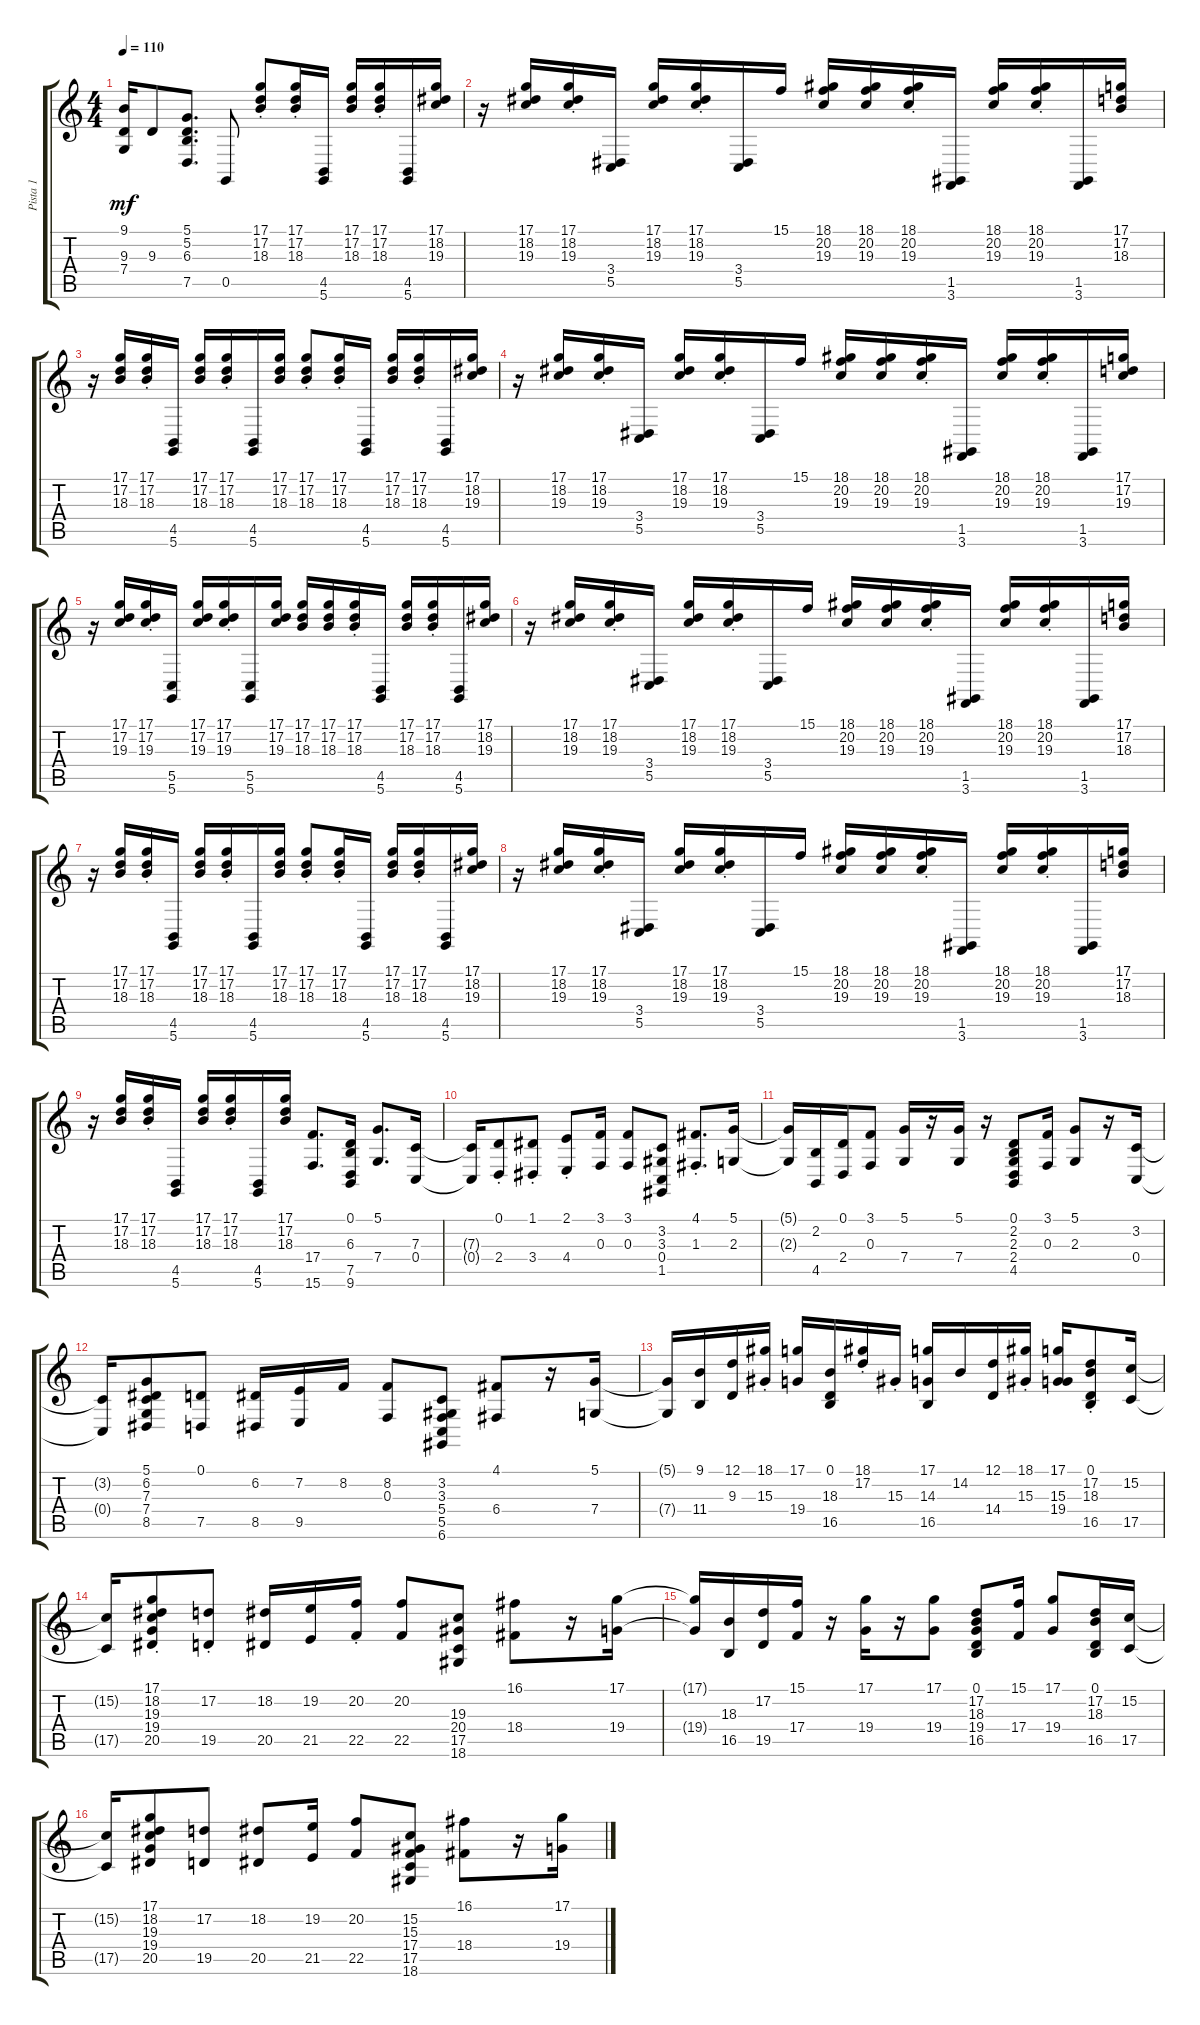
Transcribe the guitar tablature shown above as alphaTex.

\track ("Pista 1" "Pista 1") {instrument acousticgrandpiano}
\staff {score tabs}
\tuning (D4 A3 F3 C3 G2 D2) {hide}
\ts (4 4)
\tempo 110
\clef g2
\ks c
(9.1{t} 9.3{t} 7.4{t}).16{dy mf} 9.3.8 (5.1 5.2 6.3 7.5).8{d} 0.5.8 (17.1{st} 17.2{st} 18.3{st}).8 (17.1{st} 17.2{st} 18.3{st}).16 (4.5 5.6).16 (17.1 17.2 18.3).16 (17.1{st} 17.2{st} 18.3{st}).16 (4.5 5.6).16 (17.1 18.2 19.3).16 |
r.16 (17.1 18.2 19.3).16 (17.1{st} 18.2{st} 19.3{st}).16 (3.4 5.5).16 (17.1 18.2 19.3).16 (17.1{st} 18.2{st} 19.3{st}).16 (3.4 5.5).16 15.1.16 (18.1 20.2 19.3).16 (18.1 20.2 19.3).16 (18.1{st} 20.2{st} 19.3{st}).16 (1.5 3.6).16 (18.1 20.2 19.3).16 (18.1{st} 20.2{st} 19.3{st}).16 (1.5 3.6).16 (17.1 17.2 18.3).16 |
r.16 (17.1 17.2 18.3).16 (17.1{st} 17.2{st} 18.3{st}).16 (4.5 5.6).16 (17.1 17.2 18.3).16 (17.1{st} 17.2{st} 18.3{st}).16 (4.5 5.6).16 (17.1 17.2 18.3).16 (17.1{st} 17.2{st} 18.3{st}).8 (17.1{st} 17.2{st} 18.3{st}).16 (4.5 5.6).16 (17.1 17.2 18.3).16 (17.1{st} 17.2{st} 18.3{st}).16 (4.5 5.6).16 (17.1 18.2 19.3).16 |
r.16 (17.1 18.2 19.3).16 (17.1{st} 18.2{st} 19.3{st}).16 (3.4 5.5).16 (17.1 18.2 19.3).16 (17.1{st} 18.2{st} 19.3{st}).16 (3.4 5.5).16 15.1.16 (18.1 20.2 19.3).16 (18.1 20.2 19.3).16 (18.1{st} 20.2{st} 19.3{st}).16 (1.5 3.6).16 (18.1 20.2 19.3).16 (18.1{st} 20.2{st} 19.3{st}).16 (1.5 3.6).16 (17.1 17.2 19.3).16 |
r.16 (17.1 17.2 19.3).16 (17.1{st} 17.2{st} 19.3{st}).16 (5.5 5.6).16 (17.1 17.2 19.3).16 (17.1{st} 17.2{st} 19.3{st}).16 (5.5 5.6).16 (17.1 17.2 19.3).16 (17.1 17.2 18.3).16 (17.1 17.2 18.3).16 (17.1{st} 17.2{st} 18.3{st}).16 (4.5 5.6).16 (17.1 17.2 18.3).16 (17.1{st} 17.2{st} 18.3{st}).16 (4.5 5.6).16 (17.1 18.2 19.3).16 |
r.16 (17.1 18.2 19.3).16 (17.1{st} 18.2{st} 19.3{st}).16 (3.4 5.5).16 (17.1 18.2 19.3).16 (17.1{st} 18.2{st} 19.3{st}).16 (3.4 5.5).16 15.1.16 (18.1 20.2 19.3).16 (18.1 20.2 19.3).16 (18.1{st} 20.2{st} 19.3{st}).16 (1.5 3.6).16 (18.1 20.2 19.3).16 (18.1{st} 20.2{st} 19.3{st}).16 (1.5 3.6).16 (17.1 17.2 18.3).16 |
r.16 (17.1 17.2 18.3).16 (17.1{st} 17.2{st} 18.3{st}).16 (4.5 5.6).16 (17.1 17.2 18.3).16 (17.1{st} 17.2{st} 18.3{st}).16 (4.5 5.6).16 (17.1 17.2 18.3).16 (17.1{st} 17.2{st} 18.3{st}).8 (17.1{st} 17.2{st} 18.3{st}).16 (4.5 5.6).16 (17.1 17.2 18.3).16 (17.1{st} 17.2{st} 18.3{st}).16 (4.5 5.6).16 (17.1 18.2 19.3).16 |
r.16 (17.1 18.2 19.3).16 (17.1{st} 18.2{st} 19.3{st}).16 (3.4 5.5).16 (17.1 18.2 19.3).16 (17.1{st} 18.2{st} 19.3{st}).16 (3.4 5.5).16 15.1.16 (18.1 20.2 19.3).16 (18.1 20.2 19.3).16 (18.1{st} 20.2{st} 19.3{st}).16 (1.5 3.6).16 (18.1 20.2 19.3).16 (18.1{st} 20.2{st} 19.3{st}).16 (1.5 3.6).16 (17.1 17.2 18.3).16 |
r.16 (17.1 17.2 18.3).16 (17.1{st} 17.2{st} 18.3{st}).16 (4.5 5.6).16 (17.1 17.2 18.3).16 (17.1{st} 17.2{st} 18.3{st}).16 (4.5 5.6).16 (17.1 17.2 18.3).16 (17.4 15.6).8{d} (0.1 6.3 7.5 9.6).16 (5.1 7.4).8{d} (7.3 0.4).16 |
(7.3{t} 0.4{t}).16 (0.1{st} 2.4{st}).8 (1.1{st} 3.4{st}).8 (2.1{st} 4.4{st}).8 (3.1 0.3).16 (3.1 0.3).8 (3.2 3.3 0.4 1.5).8 (4.1{st} 1.3{st}).8{d} (5.1 2.3).16 |
(5.1{t} 2.3{t}).16 (2.2 4.5).16 (0.1 2.4).16 (3.1 0.3).8 (5.1 7.4).16 r.16 (5.1 7.4).16 r.16 (0.1 2.2 2.3 2.4 4.5).8 (3.1 0.3).16 (5.1 2.3).8 r.16 (3.2 0.4).16 |
(3.2{t} 0.4{t}).16 (5.1 6.2 7.3 7.4 8.5).8 (0.1 7.5).8 (6.2 8.5).16 (7.2 9.5).16 8.2.16 (8.2 0.3).8 (3.2 3.3 5.4 5.5 6.6).8 (4.1 6.4).8 r.16 (5.1 7.4).16 |
(5.1{t} 7.4{t}).16 (9.1 11.4).16 (12.1 9.3).16 (18.1{st} 15.3{st}).16 (17.1 19.4).16 (0.1 18.3 16.5).16 (18.1{st} 17.2{st}).16 15.3{st}.16 (17.1 14.3 16.5).16 14.2.16 (12.1 14.4).16 (18.1{st} 15.3{st}).16 (17.1 15.3 19.4).16 (0.1{st} 17.2{st} 18.3{st} 16.5{st}).8 (15.2 17.5).16 |
(15.2{t} 17.5{t}).16 (17.1{st} 18.2{st} 19.3{st} 19.4{st} 20.5{st}).8 (17.2{st} 19.5{st}).8 (18.2 20.5).16 (19.2 21.5).16 (20.2{st} 22.5{st}).16 (20.2 22.5).8 (19.3 20.4 17.5 18.6).8 (16.1 18.4).8 r.16 (17.1 19.4).16 |
(17.1{t} 19.4{t}).16 (18.3 16.5).16 (17.2 19.5).16 (15.1 17.4).16 r.16 (17.1 19.4).16 r.16 (17.1 19.4).8 (0.1 17.2 18.3 19.4 16.5).8 (15.1 17.4).16 (17.1 19.4).8 (0.1 17.2 18.3 16.5).16 (15.2 17.5).16 |
(15.2{t} 17.5{t}).16 (17.1 18.2 19.3 19.4 20.5).8 (17.2 19.5).8 (18.2 20.5).8 (19.2 21.5).16 (20.2 22.5).8 (15.2 15.3 17.4 17.5 18.6).8 (16.1 18.4).8 r.16 (17.1 19.4).16
